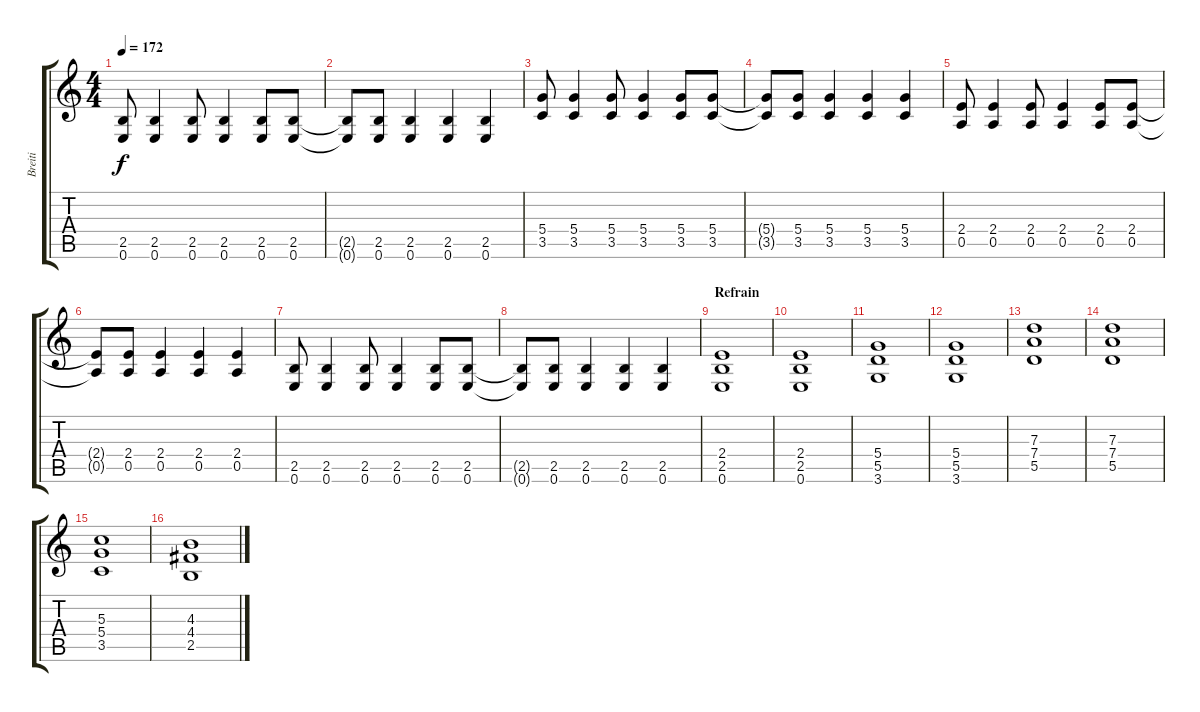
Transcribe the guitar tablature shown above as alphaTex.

\track ("Breiti" "Breiti") {instrument distortionguitar}
\staff {score tabs}
\tuning (E4 B3 G3 D3 A2 E2) {hide}
\ts (4 4)
\tempo 172
\clef g2
\ks c
(2.5 0.6).8{dy f} (2.5 0.6).4 (2.5 0.6).8 (2.5 0.6).4 (2.5 0.6).8 (2.5 0.6).8 |
(2.5{t} 0.6{t}).8 (2.5 0.6).8 (2.5 0.6).4 (2.5 0.6).4 (2.5 0.6).4 |
(5.4 3.5).8 (5.4 3.5).4 (5.4 3.5).8 (5.4 3.5).4 (5.4 3.5).8 (5.4 3.5).8 |
(5.4{t} 3.5{t}).8 (5.4 3.5).8 (5.4 3.5).4 (5.4 3.5).4 (5.4 3.5).4 |
(2.4 0.5).8 (2.4 0.5).4 (2.4 0.5).8 (2.4 0.5).4 (2.4 0.5).8 (2.4 0.5).8 |
(2.4{t} 0.5{t}).8 (2.4 0.5).8 (2.4 0.5).4 (2.4 0.5).4 (2.4 0.5).4 |
(2.5 0.6).8 (2.5 0.6).4 (2.5 0.6).8 (2.5 0.6).4 (2.5 0.6).8 (2.5 0.6).8 |
(2.5{t} 0.6{t}).8 (2.5 0.6).8 (2.5 0.6).4 (2.5 0.6).4 (2.5 0.6).4 |
\section ("" "Refrain")
(2.4 2.5 0.6).1 |
(2.4 2.5 0.6).1 |
(5.4 5.5 3.6).1 |
(5.4 5.5 3.6).1 |
(7.3 7.4 5.5).1 |
(7.3 7.4 5.5).1 |
(5.3 5.4 3.5).1 |
(4.3 4.4 2.5).1
